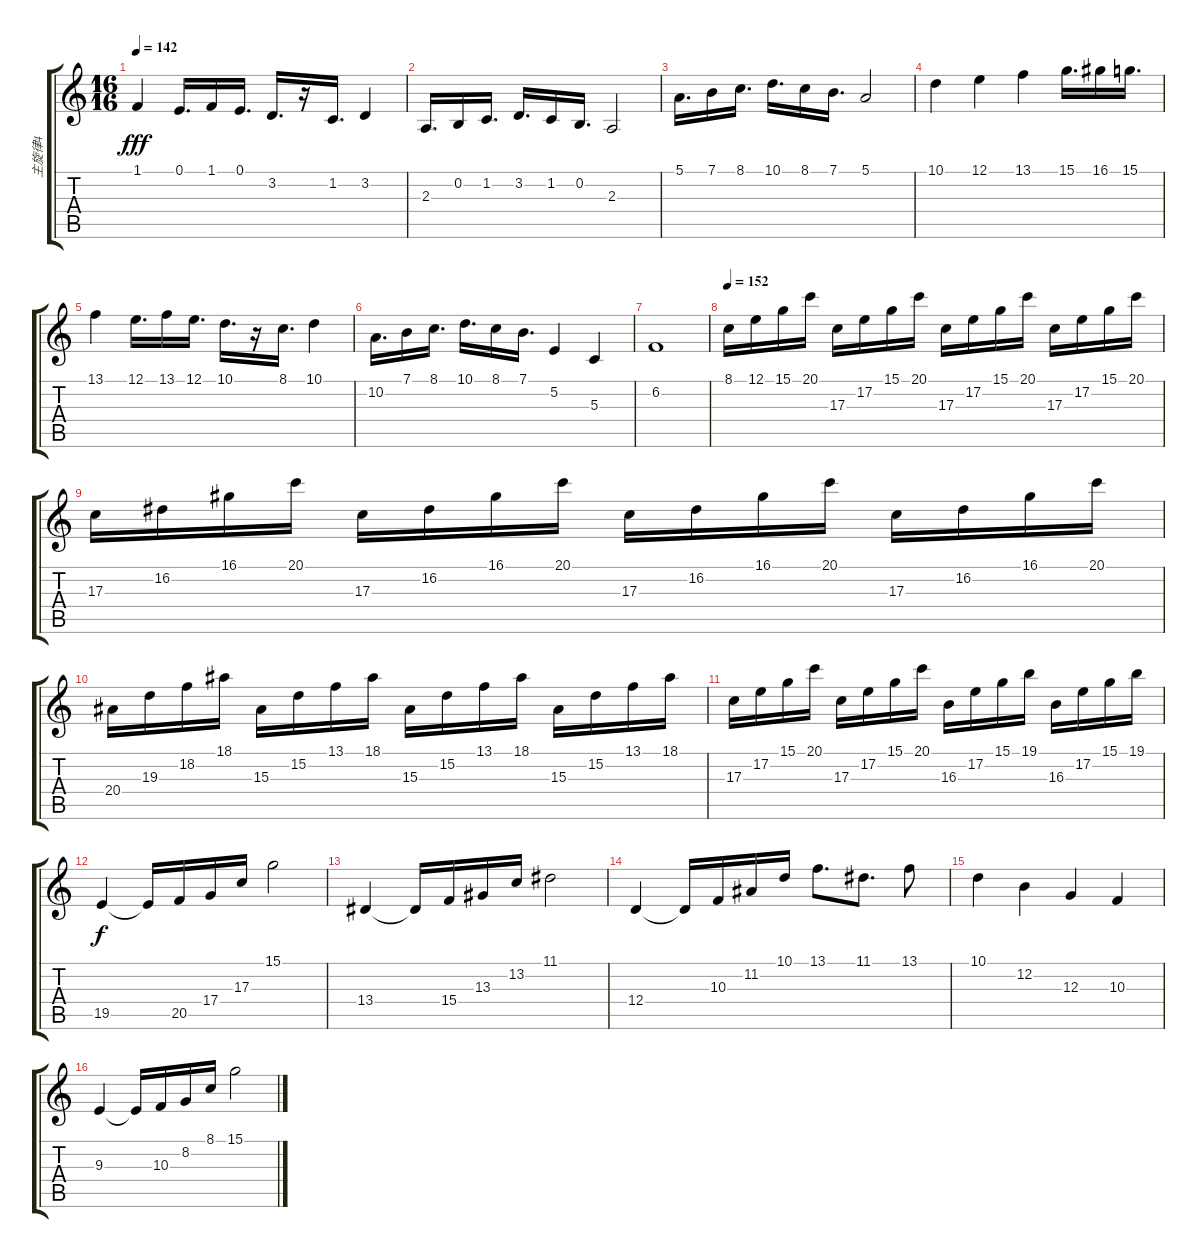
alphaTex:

\track ("主旋律4" "主旋律4") {instrument stringensemble1}
\staff {score tabs}
\tuning (E4 B3 G3 D3 A2 E2) {hide}
\ts (16 16)
\tempo 142
\clef g2
\ks c
1.1.4{dy fff} 0.1.16{d} 1.1.16 0.1.16{d} 3.2.16{d} r.16 1.2.16{d} 3.2.4 |
2.3.16{d} 0.2.16 1.2.16{d} 3.2.16{d} 1.2.16 0.2.16{d} 2.3.2 |
5.1.16{d} 7.1.16 8.1.16{d} 10.1.16{d} 8.1.16 7.1.16{d} 5.1.2 |
10.1.4 12.1.4 13.1.4 15.1.16{d} 16.1.16 15.1.16{d} |
13.1.4 12.1.16{d} 13.1.16 12.1.16{d} 10.1.16{d} r.16 8.1.16{d} 10.1.4 |
10.2.16{d} 7.1.16 8.1.16{d} 10.1.16{d} 8.1.16 7.1.16{d} 5.2.4 5.3.4 |
6.2.1 |
\tempo 152
8.1.16 12.1.16 15.1.16 20.1.16 17.3.16 17.2.16 15.1.16 20.1.16 17.3.16 17.2.16 15.1.16 20.1.16 17.3.16 17.2.16 15.1.16 20.1.16 |
17.3.16 16.2.16 16.1.16 20.1.16 17.3.16 16.2.16 16.1.16 20.1.16 17.3.16 16.2.16 16.1.16 20.1.16 17.3.16 16.2.16 16.1.16 20.1.16 |
20.4.16 19.3.16 18.2.16 18.1.16 15.3.16 15.2.16 13.1.16 18.1.16 15.3.16 15.2.16 13.1.16 18.1.16 15.3.16 15.2.16 13.1.16 18.1.16 |
17.3.16 17.2.16 15.1.16 20.1.16 17.3.16 17.2.16 15.1.16 20.1.16 16.3.16 17.2.16 15.1.16 19.1.16 16.3.16 17.2.16 15.1.16 19.1.16 |
19.5.4{dy f} 19.5{t}.16 20.5.16 17.4.16 17.3.16 15.1.2 |
13.4.4 13.4{t}.16 15.4.16 13.3.16 13.2.16 11.1.2 |
12.4.4 12.4{t}.16 10.3.16 11.2.16 10.1.16 13.1.8{d} 11.1.8{d} 13.1.8 |
10.1.4 12.2.4 12.3.4 10.3.4 |
9.3.4 9.3{t}.16 10.3.16 8.2.16 8.1.16 15.1.2
